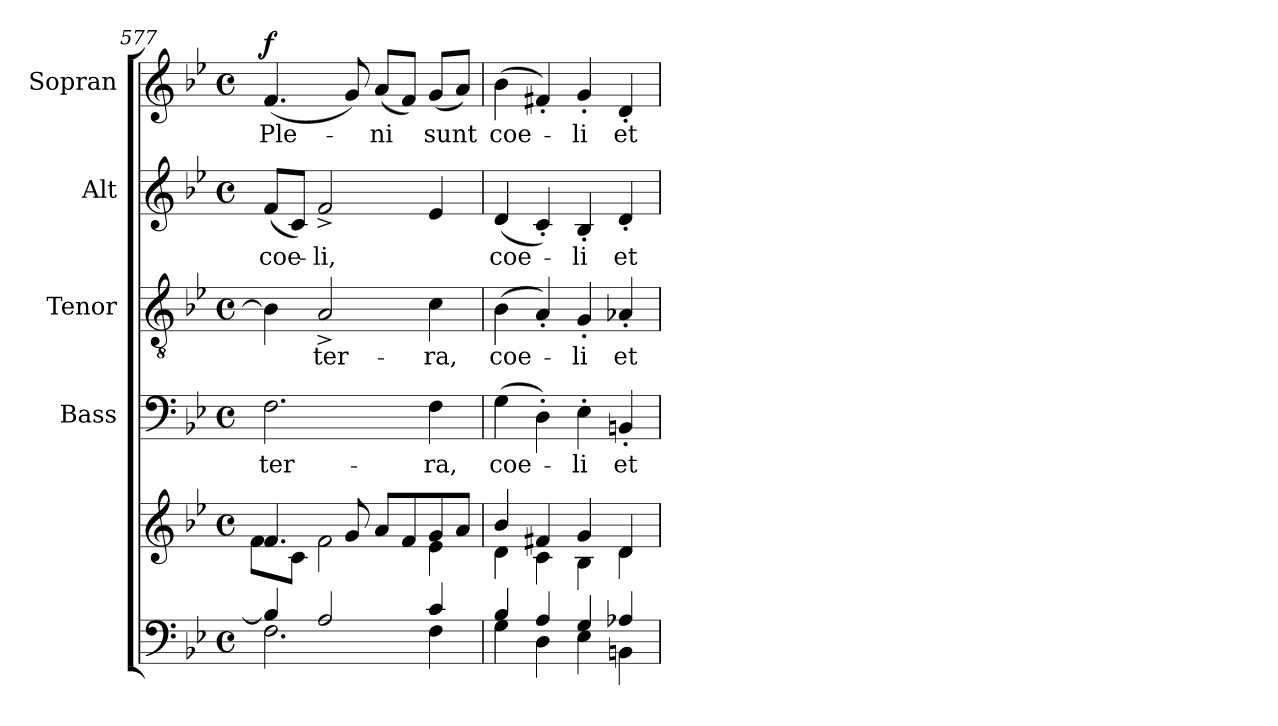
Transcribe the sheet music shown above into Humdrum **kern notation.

**kern	**kern	**kern	**text	**kern	**text	**kern	**text	**kern	**text	**dynam
*part5	*part5	*part4	*part4	*part3	*part3	*part2	*part2	*part1	*part1	*part1
*staff6	*staff5	*staff4	*staff4	*staff3	*staff3	*staff2	*staff2	*staff1	*staff1	*staff1
*	*	*I"Bass	*	*I"Tenor	*	*I"Alt	*	*I"Sopran	*	*
*	*	*I'B.	*	*I'T.	*	*I'A.	*	*I'S.	*	*
!!LO:LB:g=z
*clefF4	*clefG2	*clefF4	*	*clefGv2	*	*clefG2	*	*clefG2	*	*
*k[b-e-]	*k[b-e-]	*k[b-e-]	*	*k[b-e-]	*	*k[b-e-]	*	*k[b-e-]	*	*
*B-:	*B-:	*B-:	*	*B-:	*	*B-:	*	*B-:	*	*
*M4/4	*M4/4	*M4/4	*	*M4/4	*	*M4/4	*	*M4/4	*	*
*met(c)	*met(c)	*met(c)	*	*met(c)	*	*met(c)	*	*met(c)	*	*
=577	=577	=577	=577	=577	=577	=577	=577	=577	=577	=577
*^	*^	*	*	*	*	*	*	*	*	*
!	!	!	!	!	!LO:LY:b	!	!	!	!LO:LY:b	!	!LO:LY:b	!LO:DY:a
4B-/]	2.F\	4.f/	8f\L	2.F\	ter-	4B-\]	.	(<8f/L	coe-	(<4.f/	Ple-	f
.	.	.	8c\J	.	.	.	.	8c/J)	.	.	.	.
!	!	!	!	!	!	!	!LO:LY:b	!	!LO:LY:b	!	!	!
2A/	.	.	2f\	.	.	2A^>/	ter-	2f^>/	-li,	.	.	.
.	.	8g/	.	.	.	.	.	.	.	8g/)	.	.
!	!	!	!	!	!	!	!	!	!	!	!LO:LY:b	!
.	.	8a/L	.	.	.	.	.	.	.	(<8a/L	-ni	.
.	.	8f/	.	.	.	.	.	.	.	8f/J)	.	.
!	!	!	!	!	!LO:LY:b	!	!LO:LY:b	!	!	!	!LO:LY:b	!
4c/	4F\	8g/	4e-\	4F\	-ra,	4c\	-ra,	4e-/	.	(<8g/L	sunt	.
.	.	8a/J	.	.	.	.	.	.	.	8a/J)	.	.
=578	=578	=578	=578	=578	=578	=578	=578	=578	=578	=578	=578	=578
!	!	!	!	!	!LO:LY:b	!	!LO:LY:b	!	!LO:LY:b	!	!LO:LY:b	!
4B-/	4G\	4b-/	4d\	(>4G\	coe-	(>4B-\	coe-	(<4d/	coe-	(>4b-\	coe-	.
4A/	4D\	4f#X/	4c\	4D'>\)	.	4A'</)	.	4c'</)	.	4f#X'</)	.	.
!	!	!	!	!	!LO:LY:b	!	!LO:LY:b	!	!LO:LY:b	!	!LO:LY:b	!
4G/	4E-\	4g/	4B-\	4E-'>\	-li	4G'</	-li	4B-'</	-li	4g'</	-li	.
!	!	!	!	!	!LO:LY:b	!	!LO:LY:b	!	!LO:LY:b	!	!LO:LY:b	!
4A-X/	4BBn\	4d/	4d\	4BBn'</	et	4A-X'</	et	4d'</	et	4d'</	et	.
*v	*v	*	*	*	*	*	*	*	*	*	*	*
*	*v	*v	*	*	*	*	*	*	*	*	*
=	=	=	=	=	=	=	=	=	=	=
*-	*-	*-	*-	*-	*-	*-	*-	*-	*-	*-
